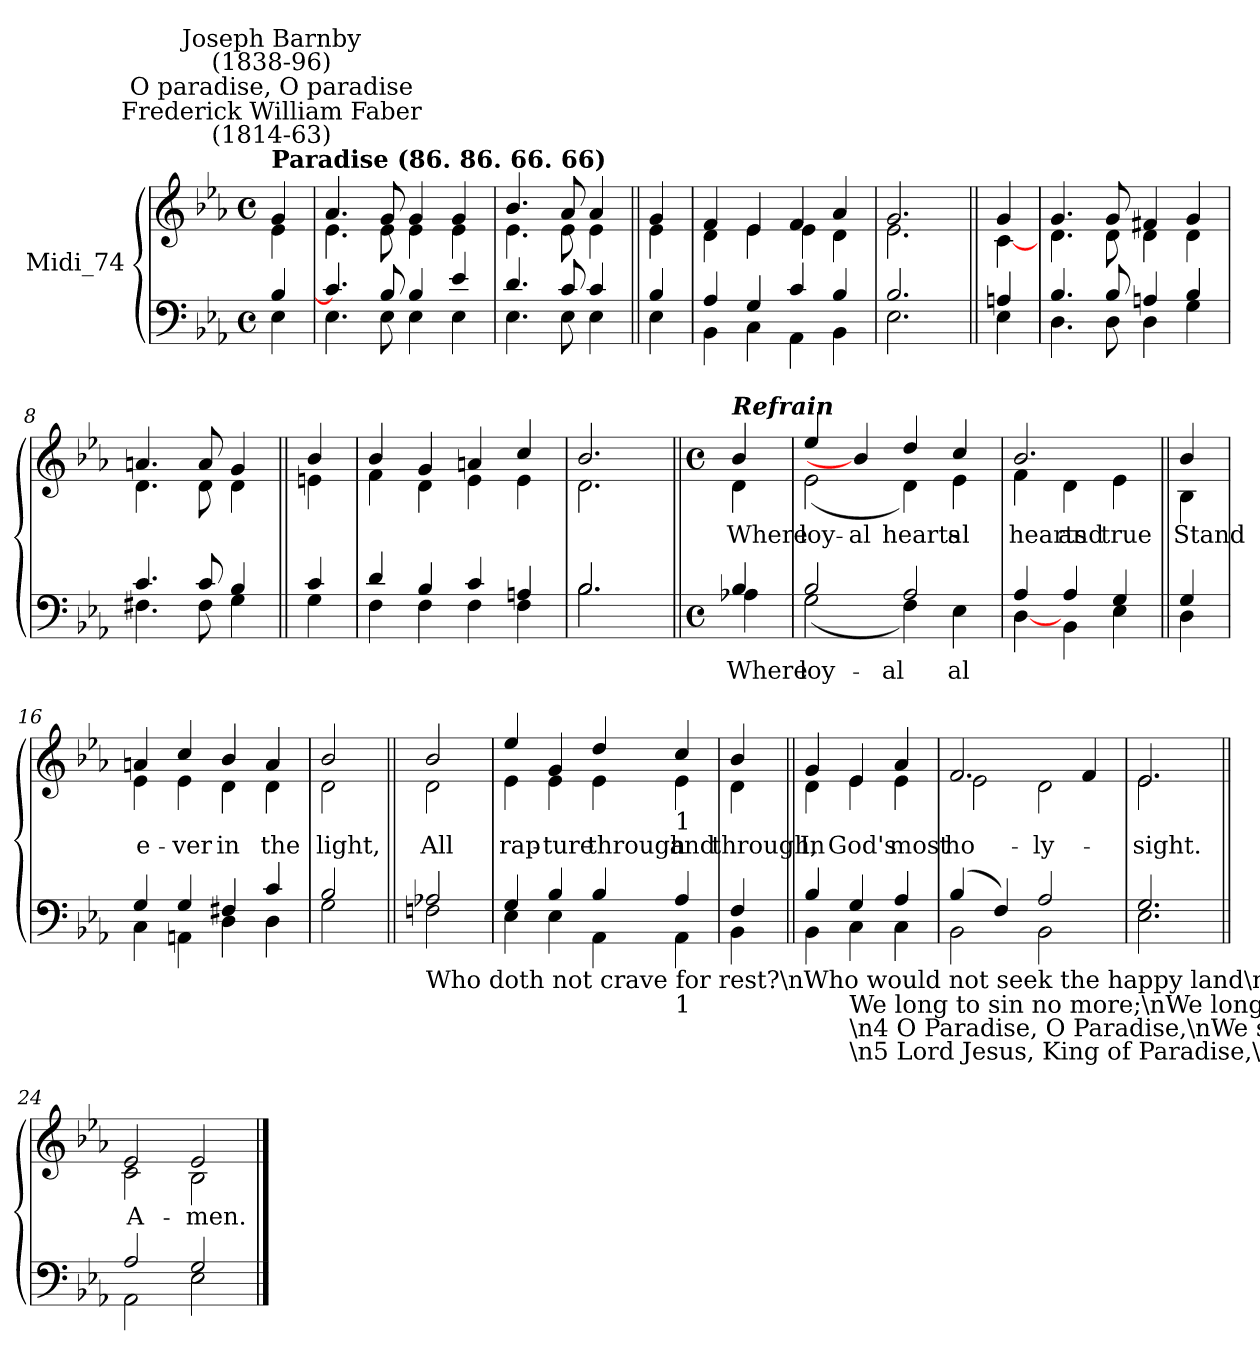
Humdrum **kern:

**kern	**text	**kern	**text
*part2	*part2	*part1	*part1
*staff2	*staff2	*staff1	*staff1
*I"Midi_74	*	*I"Midi_74	*
*clefF4	*	*clefG2	*
*k[b-e-a-]	*	*k[b-e-a-]	*
*E-:	*	*E-:	*
*M4/4	*	*M4/4	*
*met(c)	*	*met(c)	*
=	=	=	=
*^	*	*^	*
!	!	!	!LO:TX:a:B:t=Paradise (86. 86. 66. 66)	!	!
!	!	!	!LO:TX:a:cj:t=Frederick William Faber\n(1814-63)	!	!
!	!	!	!LO:TX:a:cj:t=O paradise, O paradise	!	!
!	!	!	!LO:TX:a:cj:t=Joseph Barnby\n(1838-96)	!	!
4B-/	4E-\	.	4g/	4e-\	.
=1	=1	=1	=1	=1	=1
4.c/]	4.E-\	.	4.a-/	4.e-\	.
8B-/	8E-\	.	8g/	8e-\	.
4B-/	4E-\	.	4g/	4e-\	.
4e-/	4E-\	.	4g/	4e-\	.
=2	=2	=2	=2	=2	=2
4.d/	4.E-\	.	4.b-/	4.e-\	.
8c/	8E-\	.	8a-/	8e-\	.
4c/	4E-\	.	4a-/	4e-\	.
=3||	=3||	=3||	=3||	=3||	=3||
4B-/	4E-\	.	4g/	4e-\	.
=4	=4	=4	=4	=4	=4
4A-/	4BB-\	.	4f/	4d\	.
4G/	4C\	.	4e-/	4e-\	.
4c/	4AA-\	.	4f/	4e-\	.
4B-/	4BB-\	.	4a-/	4d\	.
=5	=5	=5	=5	=5	=5
2.B-/	2.E-\	.	2.g/	2.e-\	.
=6||	=6||	=6||	=6||	=6||	=6||
4An/	4E-\	.	4g/	[4c\	.
=7	=7	=7	=7	=7	=7
4.B-/	4.D\	.	4.g/	4.d\	.
8B-/	8D\	.	8g/	8d\	.
4An/	4D\	.	4f#X/	4d\	.
4B-/	4G\	.	4g/	4d\	.
=8	=8	=8	=8	=8	=8
4.c/	4.F#X\	.	4.an/	4.d\	.
8c/	8F#\	.	8a/	8d\	.
4B-/	4G\	.	4g/	4d\	.
=9||	=9||	=9||	=9||	=9||	=9||
4c/	4G\	.	4b-/	4en\	.
=10	=10	=10	=10	=10	=10
4d/	4F\	.	4b-/	4f\	.
4B-/	4F\	.	4g/	4d\	.
4c/	4F\	.	4an/	4e-\	.
4An/	4F\	.	4cc/	4e-\	.
=11	=11	=11	=11	=11	=11
2.B-/	2.B-\	.	2.b-/	2.d\	.
!!LO:LB:g=z	!!
=12||	=12||	=12||	=12||	=12||	=12||
*M4/4	*	*	*M4/4	*	*
*met(c)	*	*	*met(c)	*	*
!	!	!	!LO:TX:a:Bi:t=Refrain	!	!
!	!	!LO:LY:b	!	!	!LO:LY:a
!	!	!	!	!	!LO:LY:b
4B-/	4A-X\	Where	4b-/	4d\	Where
=13	=13	=13	=13	=13	=13
!	!	!LO:LY:a	!	!	!
!	!	!LO:LY:b	!	!	!LO:LY:a
!	!	!	!	!	!LO:LY:b
2B-/	(<2G\	loy-	4ee-/	(<2e-\	loy-
!	!	!	!	!	!LO:LY:a
.	.	.	4b-/]	.	-al
!	!	!LO:LY:a	!	!	!LO:LY:a
2A-/	4F\)	-al	4dd/	4d\)	hearts
!	!	!LO:LY:b	!	!	!LO:LY:a
!	!	!	!	!	!LO:LY:b
.	4E-\	al	4cc/	4e-\	al
=14	=14	=14	=14	=14	=14
!	!	!	!	!	!LO:LY:a
!	!	!	!	!	!LO:LY:b
4A-/	[4D\	.	2.b-/	4f\	hearts
!	!	!	!	!	!LO:LY:b
4A-/	4BB-\	.	.	4d\	and
!	!	!	!	!	!LO:LY:b
4G/	4E-\	.	.	4e-\	true
=15||	=15||	=15||	=15||	=15||	=15||
!	!	!	!	!	!LO:LY:b
4G/	4D\	.	4b-/	4B-\	Stand
=16	=16	=16	=16	=16	=16
!	!	!	!	!	!LO:LY:b
4G/	4C\	.	4an/	4e-\	e-
!	!	!	!	!	!LO:LY:b
4G/	4AAn\	.	4cc/	4e-\	-ver
!	!	!	!	!	!LO:LY:b
4F#X/	4D\	.	4b-/	4d\	in
!	!	!	!	!	!LO:LY:b
4c/	4D\	.	4a/	4d\	the
=17	=17	=17	=17	=17	=17
!	!	!	!	!	!LO:LY:b
2B-/	2G\	.	2b-/	2d\	light,
!!LO:LB:g=z	!!
=18||	=18||	=18||	=18||	=18||	=18||
!LO:TX:b:t=1 O Paradise, O Paradise,\nWho doth not crave for rest?\nWho would not seek the happy land\nWhere they that loved are blest&colon;\n\nRefrain&colon;\nWhere loyal hearts and true\nStand ever in the light,\nAll rapture, through and through,\nIn God's most holy sight.\n\n2 O Paradise, O Paradise,\nThe world is growing old;\nWho would not be at rest and free\nWhere love is never cold? [Refrain]	!	!	!	!	!
!	!	!	!	!	!LO:LY:b
2A-X/	2Fn\	.	2b-/	2d\	All
=19	=19	=19	=19	=19	=19
!	!	!	!	!	!LO:LY:b
4G/	4E-\	.	4ee-/	4e-\	rap-
!	!	!	!	!	!LO:LY:b
4B-/	4E-\	.	4g/	4e-\	-ture
!	!	!	!	!	!LO:LY:b
4B-/	4AA-\	.	4dd/	4e-\	through
!	!	!	!LO:TX:b:t=1	!	!
!LO:TX:b:t=1	!	!	!	!	!
!	!	!	!	!	!LO:LY:b
4A-/	4AA-\	.	4cc/	4e-\	and
=20	=20	=20	=20	=20	=20
!	!	!	!	!	!LO:LY:b
4F/	4BB-\	.	4b-/	4d\	through,
=21||	=21||	=21||	=21||	=21||	=21||
!	!	!	!	!	!LO:LY:b
4B-/	4BB-\	.	4g/	4d\	In
!LO:TX:b:t=3 O Paradise, O Paradise,\nWe long to sin no more;\nWe long to be as pure on earth\nAs on thy spotless shore&colon; [Refrain]\n\n4 O Paradise, O Paradise,\nWe shall not wait for long;\nE'en now the loving ear may catch\nFaint fragments of thy song&colon; [Refrain]\n\n5 Lord Jesus, King of Paradise,\nO keep us in thy love,\nAnd guide us to that happy land\nOf perfect rest above&colon; [Refrain]	!	!	!	!	!
!	!	!	!	!	!LO:LY:b
4G/	4C\	.	4e-/	4e-\	God's
!	!	!	!	!	!LO:LY:b
4A-/	4C\	.	4a-/	4e-\	most
=22	=22	=22	=22	=22	=22
!	!	!	!	!	!LO:LY:b
(>4B-/	2BB-\	.	2.f/	2e-\	ho-
4F/)	.	.	.	.	.
!	!	!	!	!	!LO:LY:b
2A-/	2BB-\	.	.	2d\	-ly
.	.	.	4f/	.	.
=23	=23	=23	=23	=23	=23
!	!	!	!	!	!LO:LY:b
2.G/	2.E-\	.	2.e-/	2.e-\	sight.
=24||	=24||	=24||	=24||	=24||	=24||
!	!	!	!	!	!LO:LY:b
2A-/	2AA-\	.	2e-/	2c\	A-
!	!	!	!	!	!LO:LY:b
2G/	2E-\	.	2e-/	2B-\	-men.
*v	*v	*	*	*	*
*	*	*v	*v	*
==	==	==	==
*-	*-	*-	*-
